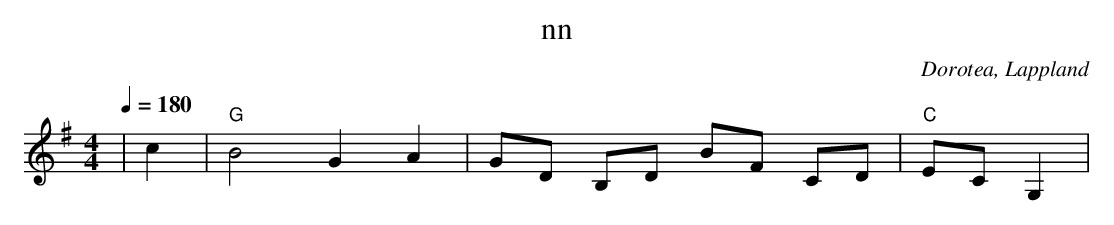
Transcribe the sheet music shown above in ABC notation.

X:1
T:nn
Q:1/4=180
O:Dorotea, Lappland
M:4/4
L:1/16
K:G
| c4 |"G"B8 G4A4  | G2D2 B,2D2   B2F2 C2D2 | "C" E2C2 G,4  |
